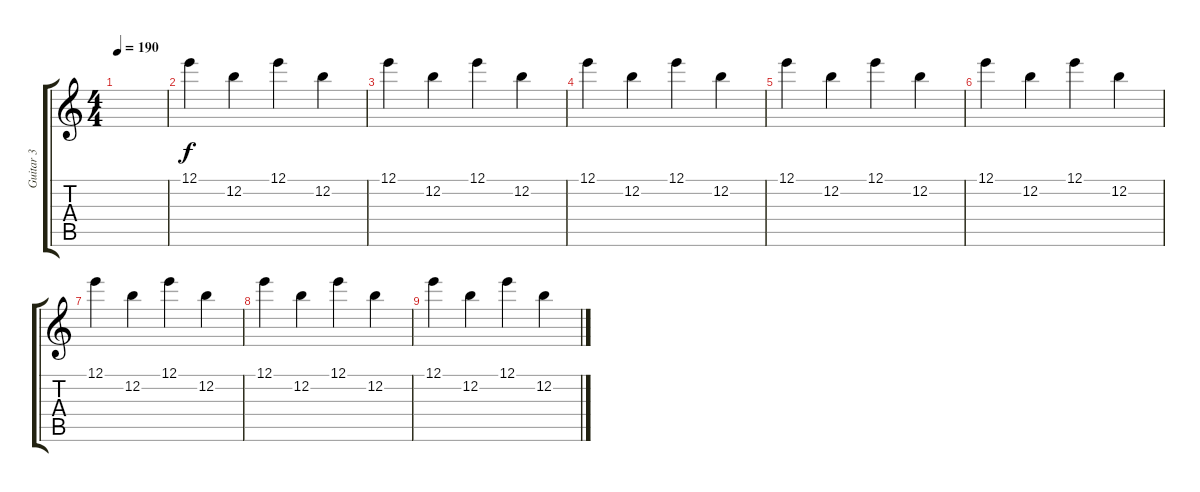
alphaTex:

\track ("Guitar 3" "Guitar 3") {instrument overdrivenguitar}
\staff {score tabs}
\tuning (E4 B3 G3 D3 A2 E2) {hide}
\ts (4 4)
\tempo 190
\clef g2
\ks c
|
12.1.4 12.2.4 12.1.4 12.2.4 |
12.1.4 12.2.4 12.1.4 12.2.4 |
12.1.4 12.2.4 12.1.4 12.2.4 |
12.1.4 12.2.4 12.1.4 12.2.4 |
12.1.4 12.2.4 12.1.4 12.2.4 |
12.1.4 12.2.4 12.1.4 12.2.4 |
12.1.4 12.2.4 12.1.4 12.2.4 |
12.1.4 12.2.4 12.1.4 12.2.4
